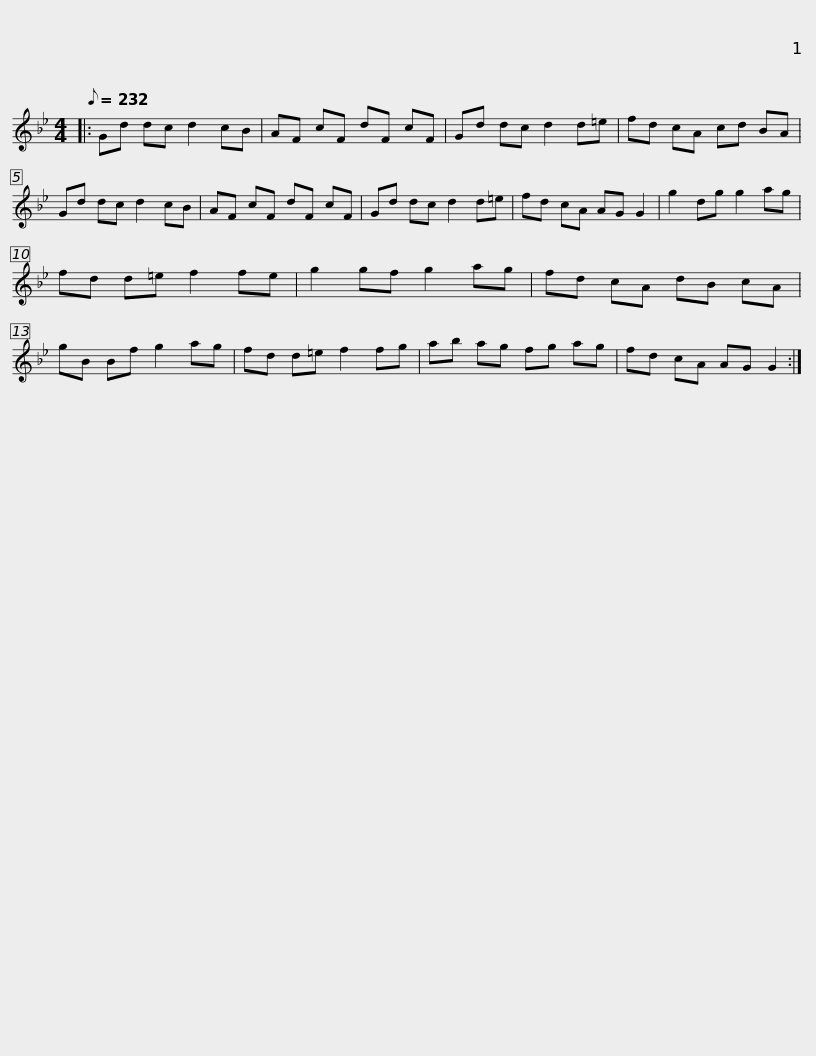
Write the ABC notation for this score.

X:1
L:1/8
Q:1/8=232
M:4/4
I:linebreak $
K:Gmin
V:1 treble
V:1
|: Gd dc d2 cB | AF cF dF cF | Gd dc d2 d=e | fd cA cd BA | Gd dc d2 cB |$ %5
 AF cF dF cF | Gd dc d2 d=e | fd cA AG G2 | g2 dg g2 ag | fd d=e f2 fe | %10
 g2 gf g2 ag |$ fd cA dB cA | gB Bf g2 ag | fd d=e f2 fg | ab ag fg ag | %15
 fd cA AG G2 :| %16
